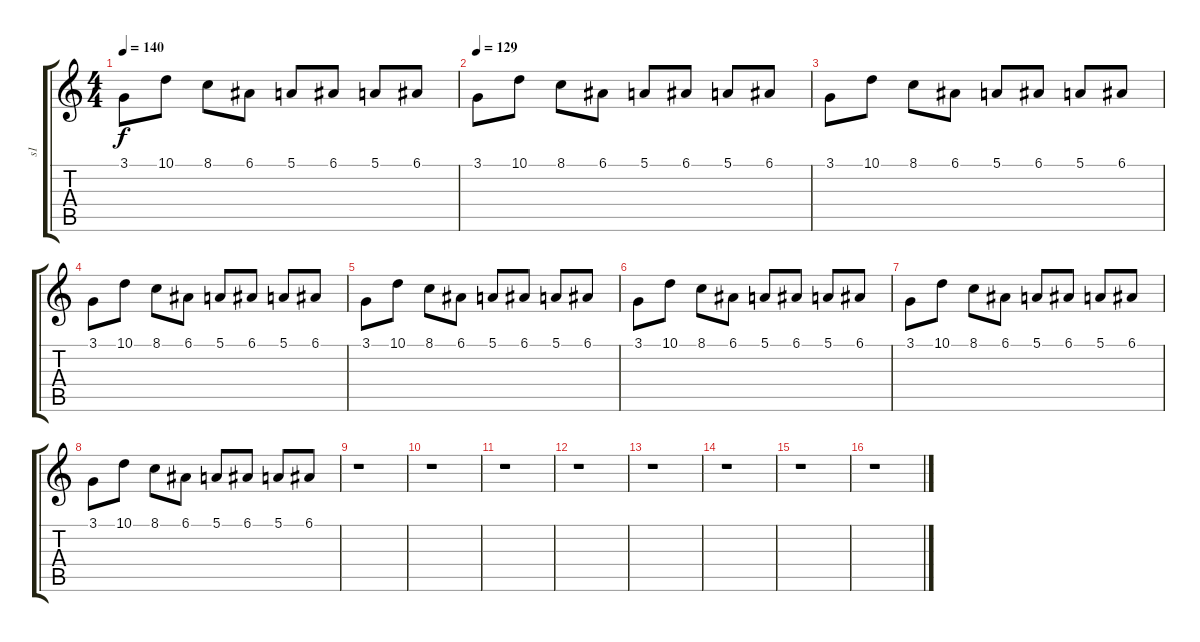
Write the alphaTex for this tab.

\track ("s1" "s1") {instrument fx4atmosphere}
\staff {score tabs}
\tuning (E4 B3 G3 D3 A2 E2) {hide}
\ts (4 4)
\tempo 140
\clef g2
\ks c
3.1.8{dy f} 10.1.8 8.1.8 6.1.8 5.1.8 6.1.8 5.1.8 6.1.8 |
\tempo 129
3.1.8 10.1.8 8.1.8 6.1.8 5.1.8 6.1.8 5.1.8 6.1.8 |
3.1.8 10.1.8 8.1.8 6.1.8 5.1.8 6.1.8 5.1.8 6.1.8 |
3.1.8 10.1.8 8.1.8 6.1.8 5.1.8 6.1.8 5.1.8 6.1.8 |
3.1.8 10.1.8 8.1.8 6.1.8 5.1.8 6.1.8 5.1.8 6.1.8 |
3.1.8 10.1.8 8.1.8 6.1.8 5.1.8 6.1.8 5.1.8 6.1.8 |
3.1.8 10.1.8 8.1.8 6.1.8 5.1.8 6.1.8 5.1.8 6.1.8 |
3.1.8 10.1.8 8.1.8 6.1.8 5.1.8 6.1.8 5.1.8 6.1.8 |
r.1 |
r.1 |
r.1 |
r.1 |
r.1 |
r.1 |
r.1 |
r.1
